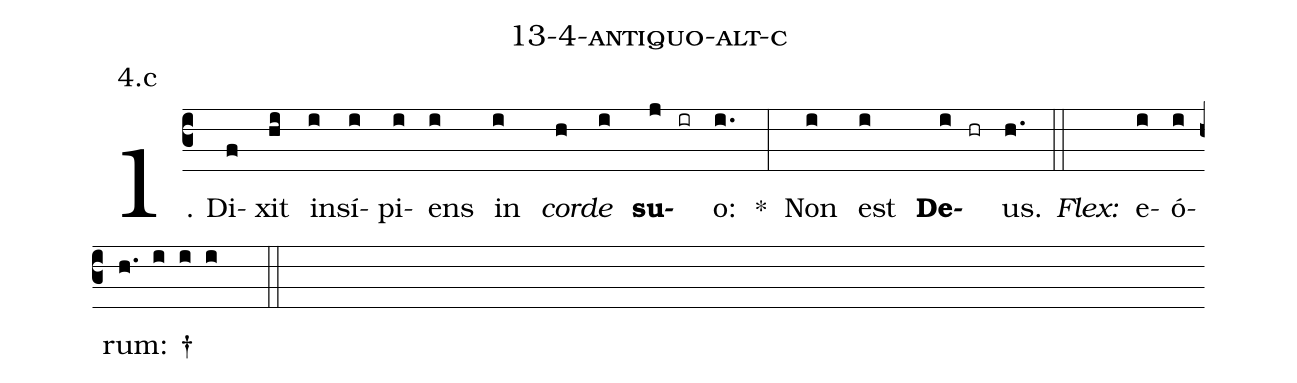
name: 13-4-antiquo-alt-c;
annotation: 4.c;
%%
(c3)1. Di(f)xit(hi) in(i)sí(i)pi(i)ens(i) in(i) <i>cor</i>(h)<i>de</i>(i) <b>su</b>(j ir)o:(i.) *(:) Non(i) est(i) <b>De</b>(i hr)us.(h.) (::)
<i>Flex:</i>()  e(i)ó(i)rum: †(h. i i i  ::)
